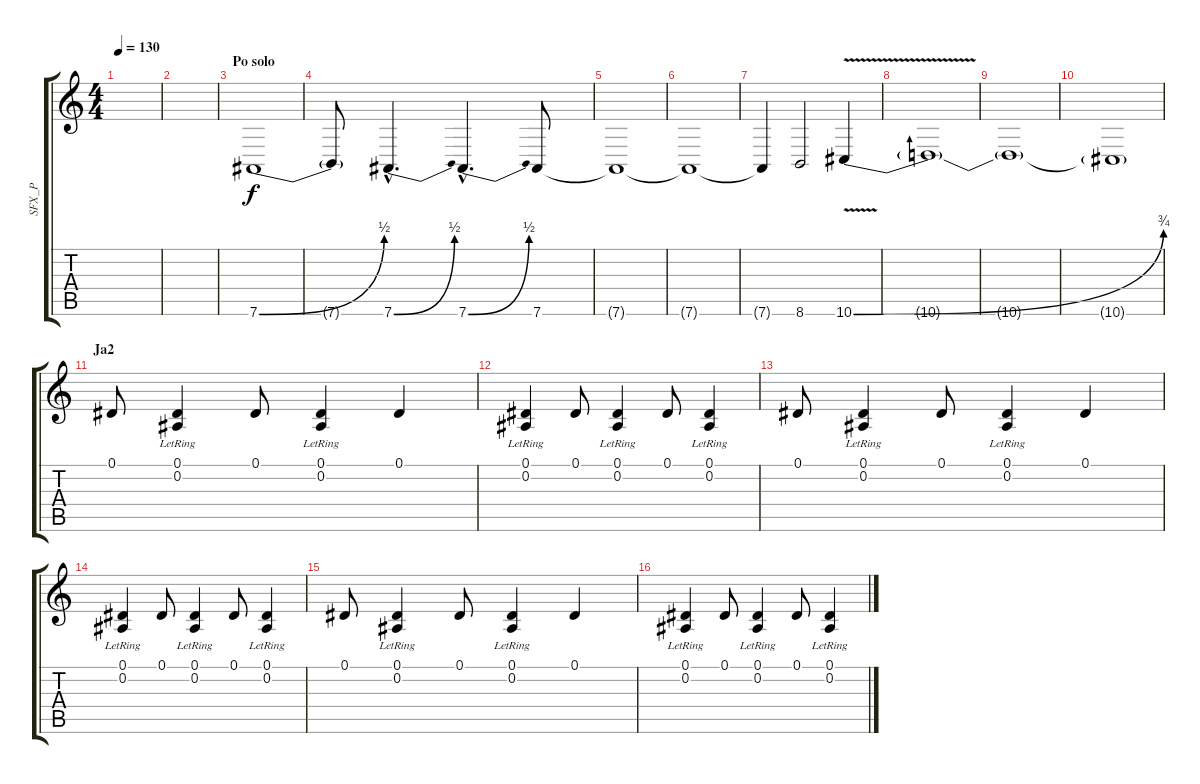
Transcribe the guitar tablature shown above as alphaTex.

\track ("SFX_P" "SFX_P") {instrument sitar}
\staff {score tabs}
\tuning (Eb4 Bb3 Gb3 Db3 Ab2 Eb2) {hide}
\ts (4 4)
\tempo 130
\clef g2
\ks c
|
|
\section ("" "Po solo")
7.6{be (bend 0 0 60 2)}.1{volume 11 balance 8 instrument distortionguitar} |
7.6{t}.8 7.6{be (bend 0 0 60 2) hac}.4{d} 7.6{be (bend 0 0 60 2) hac}.4{d} 7.6.8 |
7.6{t}.1 |
7.6{t}.1 |
7.6{t}.4 8.6.2 10.6{be (bend 0 0 60 3) v}.4 |
10.6{t}.1 |
10.6{t}.1 |
10.6{t}.1 |
\section ("" "Ja2")
0.1.8{volume 4 instrument electricguitarclean} (0.1 0.2{lr}).4 0.1.8 (0.1 0.2{lr}).4 0.1.4 |
(0.1 0.2{lr}).4 0.1.8 (0.1 0.2{lr}).4 0.1.8 (0.1 0.2{lr}).4 |
0.1.8 (0.1 0.2{lr}).4 0.1.8 (0.1 0.2{lr}).4 0.1.4 |
(0.1 0.2{lr}).4 0.1.8 (0.1 0.2{lr}).4 0.1.8 (0.1 0.2{lr}).4 |
0.1.8 (0.1 0.2{lr}).4 0.1.8 (0.1 0.2{lr}).4 0.1.4 |
(0.1 0.2{lr}).4 0.1.8 (0.1 0.2{lr}).4 0.1.8 (0.1 0.2{lr}).4
